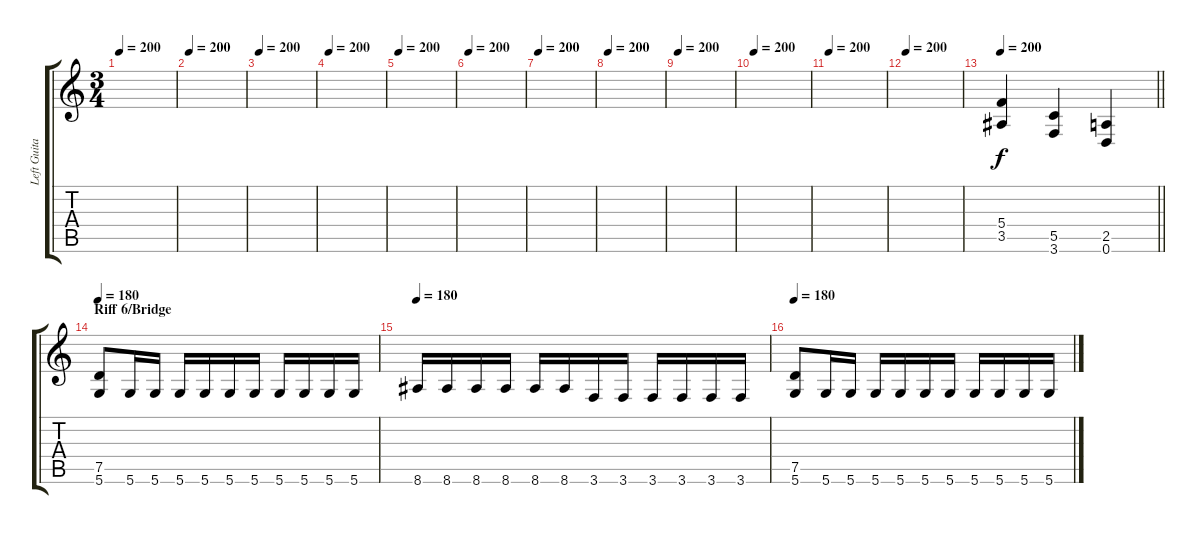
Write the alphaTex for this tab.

\track ("Left Guitar" "Left Guita") {instrument distortionguitar}
\staff {score tabs}
\tuning (D4 A3 F3 C3 G2 D2) {hide}
\ts (3 4)
\tempo 200
\clef g2
\ks c
|
\tempo 200
|
\tempo 200
|
\tempo 200
|
\tempo 200
|
\tempo 200
|
\tempo 200
|
\tempo 200
|
\tempo 200
|
\tempo 200
|
\tempo 200
|
\tempo 200
|
\tempo 200
\barLineRight lightlight
(5.4 3.5).4{volume 16} (5.5 3.6).4 (2.5 0.6).4 |
\section ("" "Riff 6/Bridge")
\tempo 180
(7.5 5.6).8 5.6.16 5.6.16 5.6.16 5.6.16 5.6.16 5.6.16 5.6.16 5.6.16 5.6.16 5.6.16 |
\tempo 180
8.6.16 8.6.16 8.6.16 8.6.16 8.6.16 8.6.16 3.6.16 3.6.16 3.6.16 3.6.16 3.6.16 3.6.16 |
\tempo 180
(7.5 5.6).8 5.6.16 5.6.16 5.6.16 5.6.16 5.6.16 5.6.16 5.6.16 5.6.16 5.6.16 5.6.16
